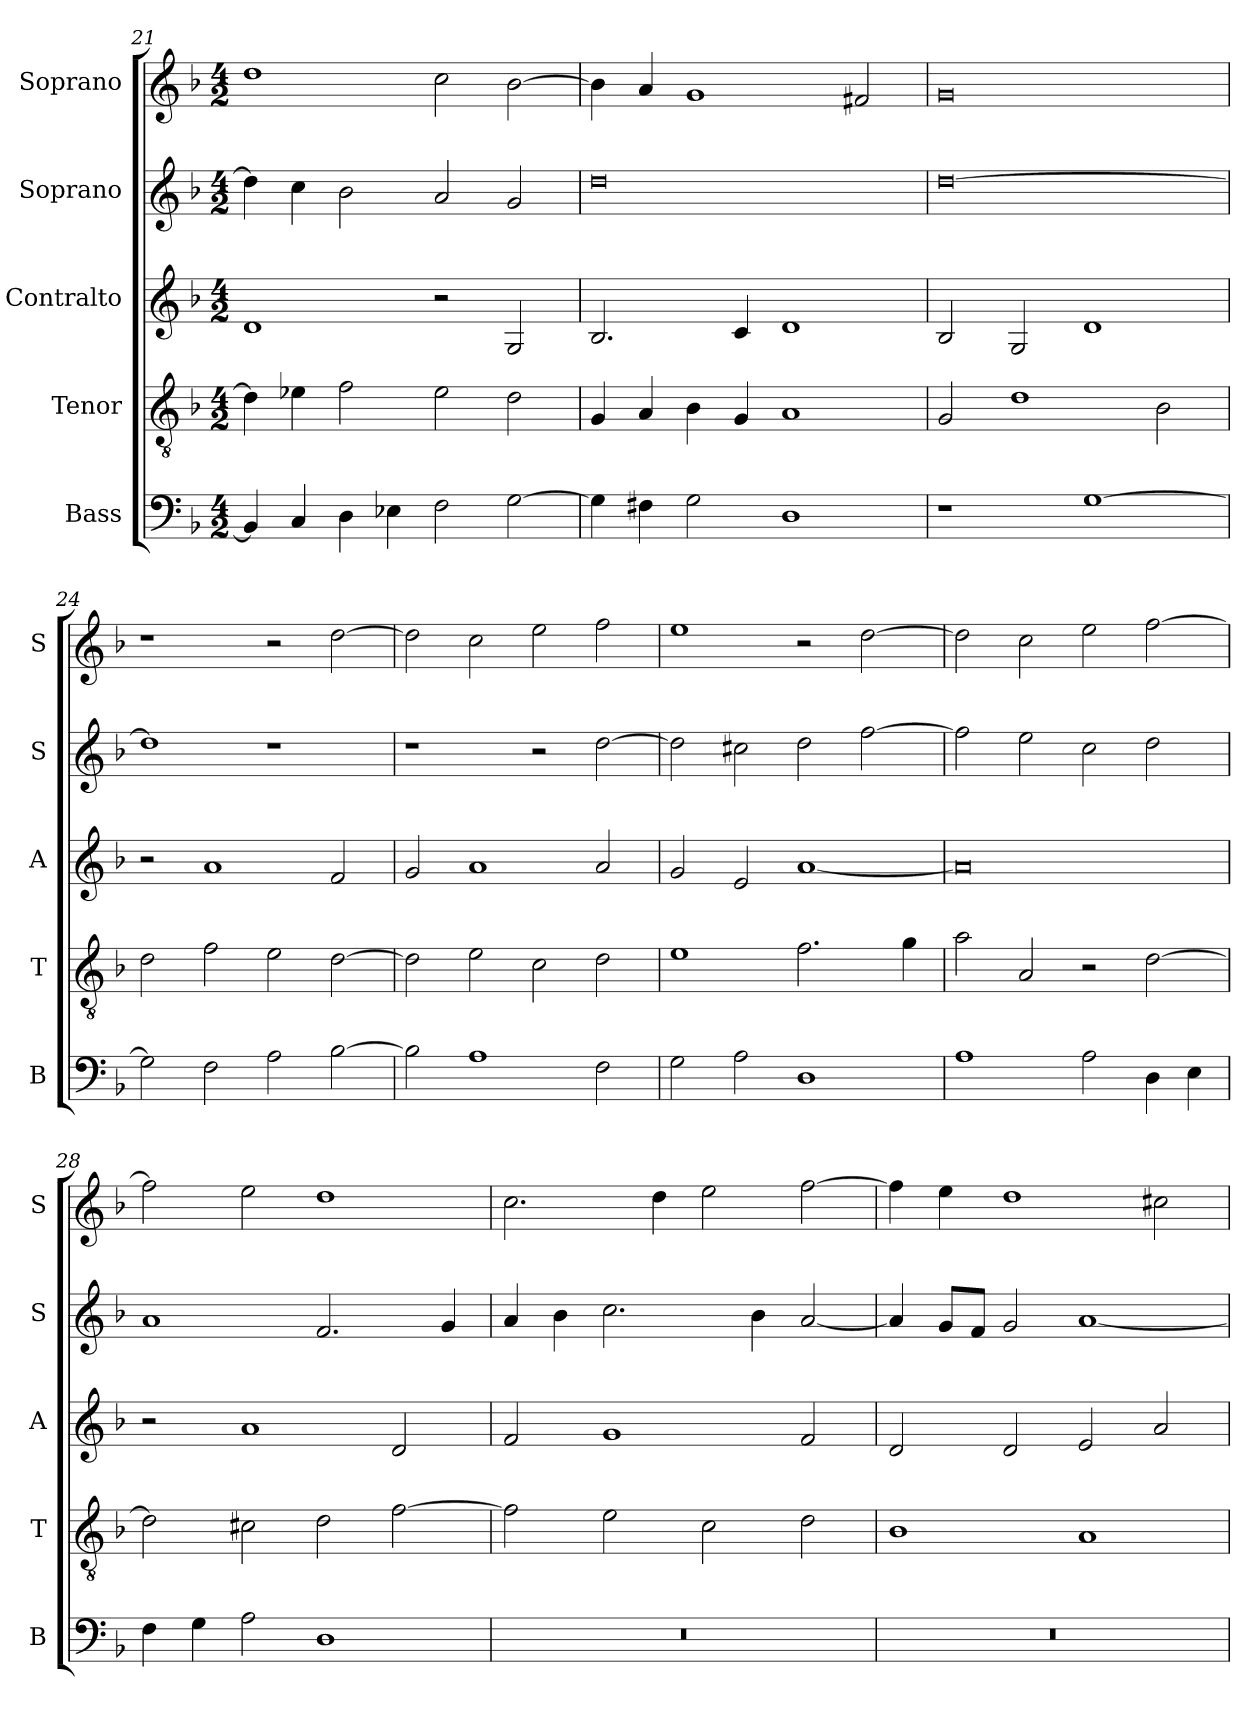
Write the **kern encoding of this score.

**kern	**kern	**kern	**kern	**kern
*part5	*part4	*part3	*part2	*part1
*staff5	*staff4	*staff3	*staff2	*staff1
*I"Bass	*I"Tenor	*I"Contralto	*I"Soprano	*I"Soprano
*I'B	*I'T	*I'A	*I'S	*I'S
*clefF4	*clefGv2	*clefG2	*clefG2	*clefG2
*k[b-]	*k[b-]	*k[b-]	*k[b-]	*k[b-]
*G:dor	*G:dor	*G:dor	*G:dor	*G:dor
*M4/2	*M4/2	*M4/2	*M4/2	*M4/2
=21	=21	=21	=21	=21
4BB-]	4d]	1d	4dd]	1dd
4C	4e-X	.	4cc	.
4D	2f	.	2b-	.
4E-X	.	.	.	.
2F	2e-	2r	2a	2cc
[2G	2d	2G	2g	[2b-
=22	=22	=22	=22	=22
4G]	4G	2.B-	0dd	4b-]
4F#X	4A	.	.	4a
2G	4B-	.	.	1g
.	4G	4c	.	.
1D	1A	1d	.	.
.	.	.	.	2f#X
=23	=23	=23	=23	=23
1r	2G	2B-	[0dd	0g
.	1d	2G	.	.
[1G	.	1d	.	.
.	2B-	.	.	.
=24	=24	=24	=24	=24
2G]	2d	2r	1dd]	1r
2F	2f	1a	.	.
2A	2e	.	1r	2r
[2B-	[2d	2f	.	[2dd
=25	=25	=25	=25	=25
2B-]	2d]	2g	1r	2dd]
1A	2e	1a	.	2cc
.	2c	.	2r	2ee
2F	2d	2a	[2dd	2ff
=26	=26	=26	=26	=26
2G	1e	2g	2dd]	1ee
2A	.	2e	2cc#X	.
1D	2.f	[1a	2dd	2r
.	.	.	[2ff	[2dd
.	4g	.	.	.
=27	=27	=27	=27	=27
1A	2a	0a]	2ff]	2dd]
.	2A	.	2ee	2cc
2A	2r	.	2cc	2ee
4D	[2d	.	2dd	[2ff
4E	.	.	.	.
=28	=28	=28	=28	=28
4F	2d]	2r	1a	2ff]
4G	.	.	.	.
2A	2c#X	1a	.	2ee
1D	2d	.	2.f	1dd
.	[2f	2d	.	.
.	.	.	4g	.
=29	=29	=29	=29	=29
0r	2f]	2f	4a	2.cc
.	.	.	4b-	.
.	2e	1g	2.cc	.
.	.	.	.	4dd
.	2c	.	.	2ee
.	.	.	4b-	.
.	2d	2f	[2a	[2ff
=30	=30	=30	=30	=30
0r	1B-	2d	4a]	4ff]
.	.	.	8g/L	4ee
.	.	.	8f/J	.
.	.	2d	2g	1dd
.	1A	2e	[1a	.
.	.	2a	.	2cc#X
=	=	=	=	=
*-	*-	*-	*-	*-
